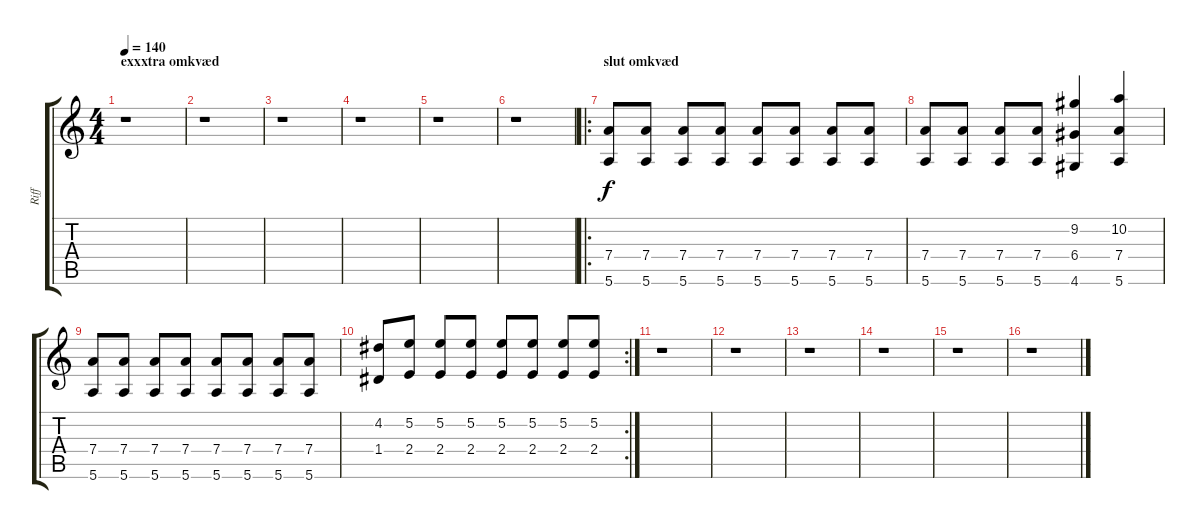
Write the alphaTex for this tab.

\track ("Riff" "Riff") {instrument overdrivenguitar}
\staff {score tabs}
\tuning (E4 B3 G3 D3 A2 E2) {hide}
\ts (4 4)
\section ("" "exxxtra omkvæd")
\tempo 140
\clef g2
\ks c
r.1{dy f} |
r.1 |
r.1 |
r.1 |
r.1 |
r.1 |
\ro
\section ("" "slut omkvæd")
(7.4 5.6).8 (7.4 5.6).8 (7.4 5.6).8 (7.4 5.6).8 (7.4 5.6).8 (7.4 5.6).8 (7.4 5.6).8 (7.4 5.6).8 |
(7.4 5.6).8 (7.4 5.6).8 (7.4 5.6).8 (7.4 5.6).8 (9.2 6.4 4.6).4 (10.2 7.4 5.6).4 |
(7.4 5.6).8 (7.4 5.6).8 (7.4 5.6).8 (7.4 5.6).8 (7.4 5.6).8 (7.4 5.6).8 (7.4 5.6).8 (7.4 5.6).8 |
\rc 2
(4.2 1.4).8 (5.2 2.4).8 (5.2 2.4).8 (5.2 2.4).8 (5.2 2.4).8 (5.2 2.4).8 (5.2 2.4).8 (5.2 2.4).8 |
r.1 |
r.1 |
r.1 |
r.1 |
r.1 |
r.1
